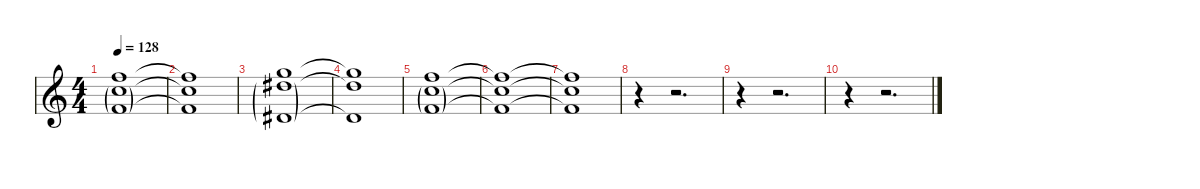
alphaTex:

\defaultSystemsLayout 4
\hideDynamics
\bracketExtendMode nobrackets
\singleTrackTrackNamePolicy hidden
\multiTrackTrackNamePolicy hidden
\otherSystemsTrackNameOrientation horizontal
\track ("Jamie Meyer" "vln.") {instrument stringensemble2}
\staff {score}
\tuning (E4 C4 G3 C3 G2 C2)
\ts (4 4)
\tempo 128
\clef g2
\ks c
(1.1{g} 17.2 17.3{g}).1{dy f beam Down} |
(1.1{t} 17.2{t} 17.3{t}).1{beam Down} |
(20.5{g acc #} 19.2 20.3{g acc #}).1{beam Down} |
(20.5{t acc #} 19.2{t} 20.3{t acc #}).1{beam Down} |
(1.1{g} 17.2 17.3{g}).1{beam Down} |
(1.1{t} 17.2{t} 17.3{t}).1{beam Down} |
(1.1{t} 17.2{t} 17.3{t}).1{beam Down} |
r.4{beam Down} r.2{d beam Down} |
r.4{beam Down} r.2{d beam Down} |
r.4{beam Down} r.2{d beam Down}
